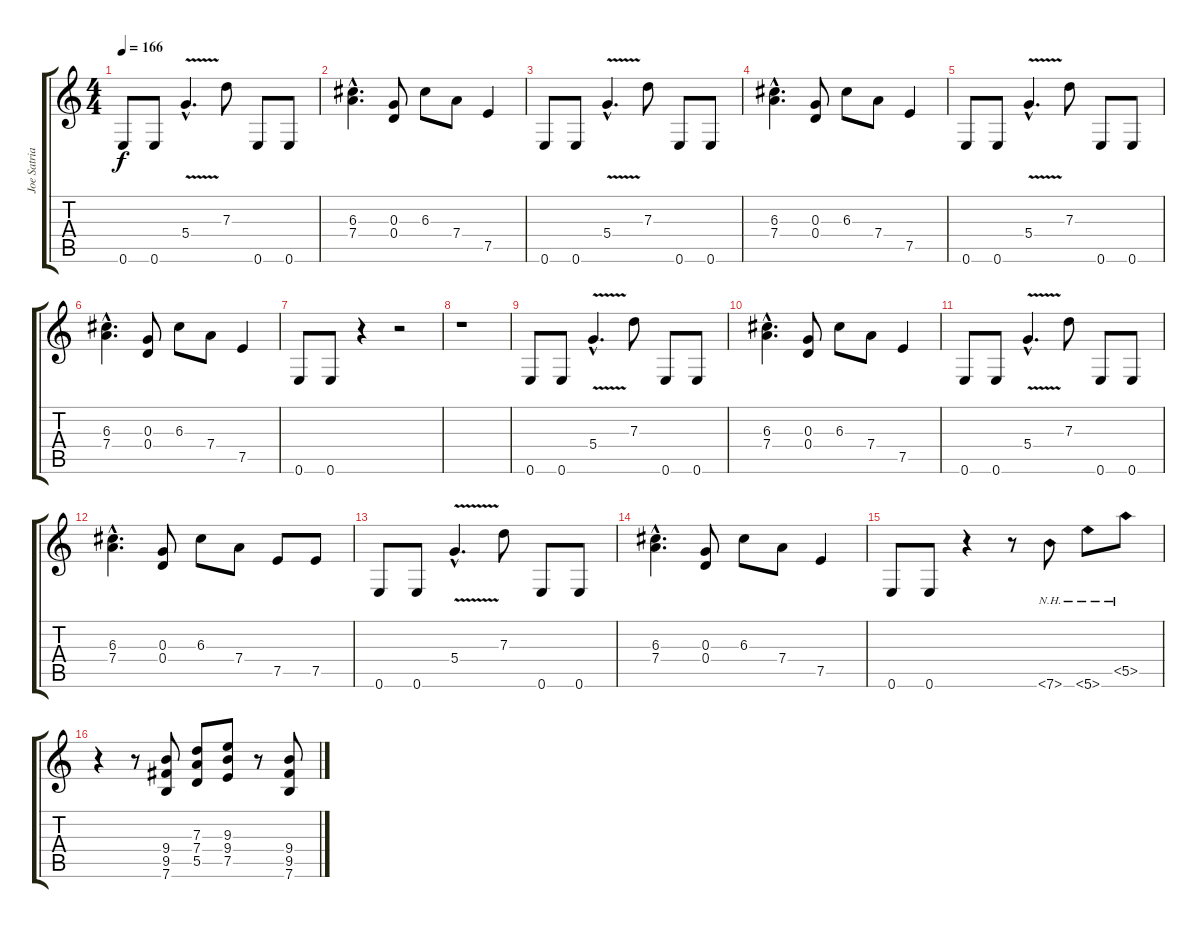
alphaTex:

\track ("Joe Satriani" "Joe Satria") {instrument distortionguitar}
\staff {score tabs}
\tuning (E4 B3 G3 D3 A2 E2) {hide}
\ts (4 4)
\tempo 166
\clef g2
\ks c
0.6.8{dy f instrument distortionguitar} 0.6.8 5.4{v hac}.4{d} 7.3.8 0.6.8 0.6.8 |
(6.3{hac} 7.4{hac}).4{d} (0.3 0.4).8 6.3.8 7.4.8 7.5.4 |
0.6.8 0.6.8 5.4{v hac}.4{d} 7.3.8 0.6.8 0.6.8 |
(6.3{hac} 7.4{hac}).4{d} (0.3 0.4).8 6.3.8 7.4.8 7.5.4 |
0.6.8 0.6.8 5.4{v hac}.4{d} 7.3.8 0.6.8 0.6.8 |
(6.3{hac} 7.4{hac}).4{d} (0.3 0.4).8 6.3.8 7.4.8 7.5.4 |
0.6.8 0.6.8 r.4 r.2 |
r.1 |
0.6.8 0.6.8 5.4{v hac}.4{d} 7.3.8 0.6.8 0.6.8 |
(6.3{hac} 7.4{hac}).4{d} (0.3 0.4).8 6.3.8 7.4.8 7.5.4 |
0.6.8 0.6.8 5.4{v hac}.4{d} 7.3.8 0.6.8 0.6.8 |
(6.3{hac} 7.4{hac}).4{d} (0.3 0.4).8 6.3.8 7.4.8 7.5.8 7.5.8 |
0.6.8 0.6.8 5.4{v hac}.4{d} 7.3.8 0.6.8 0.6.8 |
(6.3{hac} 7.4{hac}).4{d} (0.3 0.4).8 6.3.8 7.4.8 7.5.4 |
0.6.8 0.6.8 r.4 r.8 7.6{nh}.8 5.6{nh}.8 5.5{nh}.8 |
r.4 r.8 (9.4 9.5 7.6).8 (7.3 7.4 5.5).8 (9.3 9.4 7.5).8 r.8 (9.4 9.5 7.6).8
